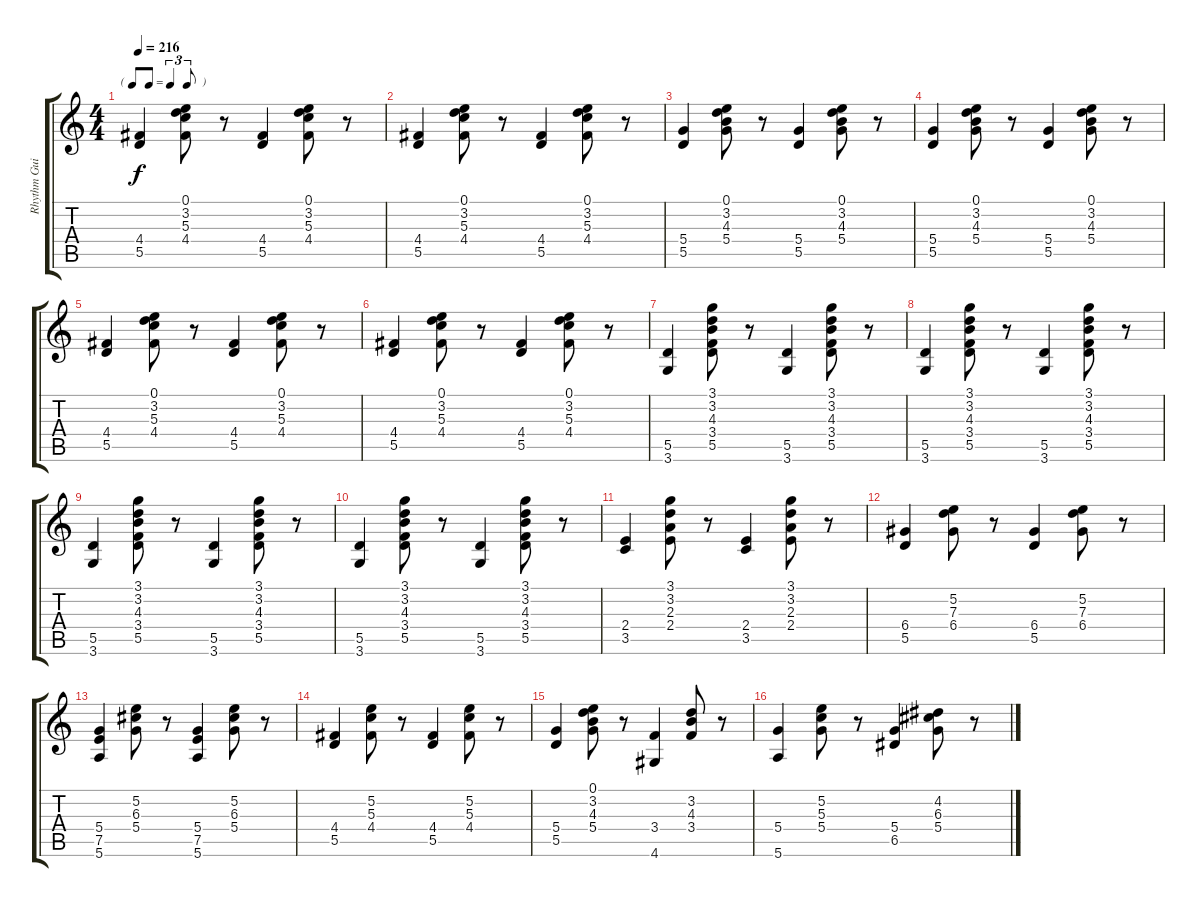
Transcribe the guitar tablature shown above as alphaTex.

\track ("Rhythm Guitar 1" "Rhythm Gui") {instrument acousticguitarsteel}
\staff {score tabs}
\tuning (E4 B3 G3 D3 A2 E2) {hide}
\ts (4 4)
\tf triplet8th
\tempo 216
\clef g2
\ks c
(4.4 5.5).4{dy f} (0.1 3.2 5.3 4.4).8 r.8 (4.4 5.5).4 (0.1 3.2 5.3 4.4).8 r.8 |
(4.4 5.5).4 (0.1 3.2 5.3 4.4).8 r.8 (4.4 5.5).4 (0.1 3.2 5.3 4.4).8 r.8 |
(5.4 5.5).4 (0.1 3.2 4.3 5.4).8 r.8 (5.4 5.5).4 (0.1 3.2 4.3 5.4).8 r.8 |
(5.4 5.5).4 (0.1 3.2 4.3 5.4).8 r.8 (5.4 5.5).4 (0.1 3.2 4.3 5.4).8 r.8 |
(4.4 5.5).4 (0.1 3.2 5.3 4.4).8 r.8 (4.4 5.5).4 (0.1 3.2 5.3 4.4).8 r.8 |
(4.4 5.5).4 (0.1 3.2 5.3 4.4).8 r.8 (4.4 5.5).4 (0.1 3.2 5.3 4.4).8 r.8 |
(5.5 3.6).4 (3.1 3.2 4.3 3.4 5.5).8 r.8 (5.5 3.6).4 (3.1 3.2 4.3 3.4 5.5).8 r.8 |
(5.5 3.6).4 (3.1 3.2 4.3 3.4 5.5).8 r.8 (5.5 3.6).4 (3.1 3.2 4.3 3.4 5.5).8 r.8 |
(5.5 3.6).4 (3.1 3.2 4.3 3.4 5.5).8 r.8 (5.5 3.6).4 (3.1 3.2 4.3 3.4 5.5).8 r.8 |
(5.5 3.6).4 (3.1 3.2 4.3 3.4 5.5).8 r.8 (5.5 3.6).4 (3.1 3.2 4.3 3.4 5.5).8 r.8 |
(2.4 3.5).4 (3.1 3.2 2.3 2.4).8 r.8 (2.4 3.5).4 (3.1 3.2 2.3 2.4).8 r.8 |
(6.4 5.5).4 (5.2 7.3 6.4).8 r.8 (6.4 5.5).4 (5.2 7.3 6.4).8 r.8 |
(5.4 7.5 5.6).4 (5.2 6.3 5.4).8 r.8 (5.4 7.5 5.6).4 (5.2 6.3 5.4).8 r.8 |
(4.4 5.5).4 (5.2 5.3 4.4).8 r.8 (4.4 5.5).4 (5.2 5.3 4.4).8 r.8 |
(5.4 5.5).4 (0.1 3.2 4.3 5.4).8 r.8 (3.4 4.6).4 (3.2 4.3 3.4).8 r.8 |
(5.4 5.6).4 (5.2 5.3 5.4).8 r.8 (5.4 6.5).4 (4.2 6.3 5.4).8 r.8
